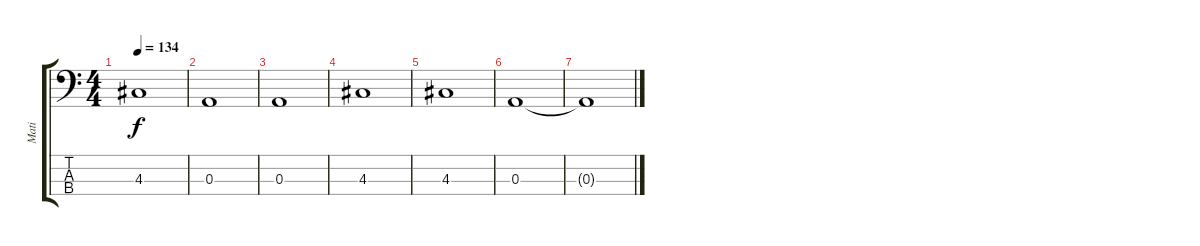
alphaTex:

\track ("Mati" "Mati") {instrument electricbasspick}
\staff {score tabs}
\tuning (G2 D2 A1 E1) {hide}
\ts (4 4)
\tempo 134
\clef f4
\ks c
4.3.1{dy f} |
0.3.1 |
0.3.1 |
4.3.1 |
4.3.1 |
0.3.1 |
0.3{t}.1
